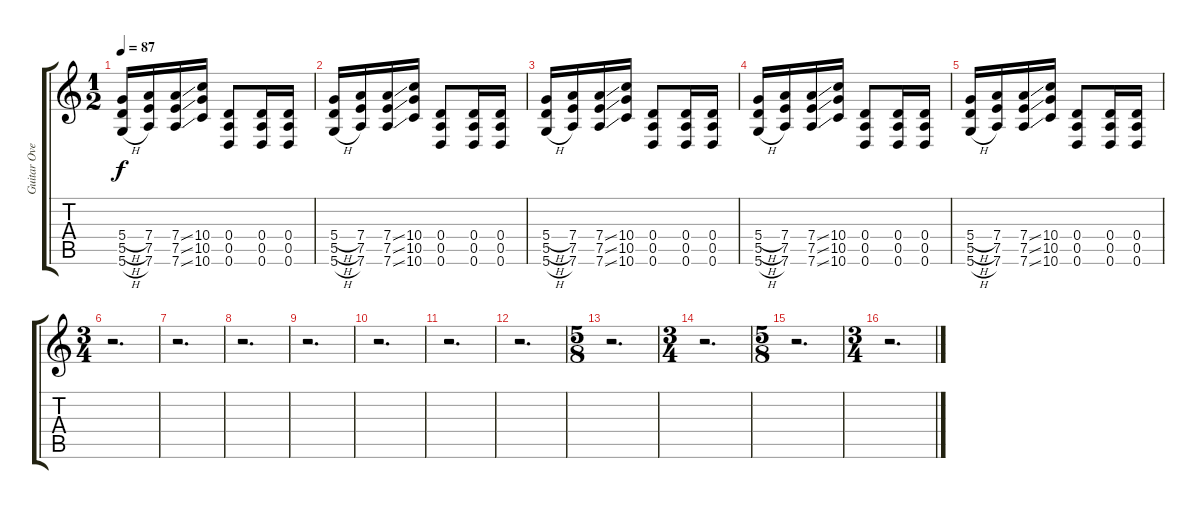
\track ("Guitar Overlay" "Guitar Ove") {instrument overdrivenguitar}
\staff {score tabs}
\tuning (E4 B3 G3 D3 A2 D2) {hide}
\ts (1 2)
\tempo 87
\clef g2
\ks c
(5.4{h} 5.5{h} 5.6{h}).16{dy f instrument overdrivenguitar} (7.4 7.5 7.6).16 (7.4{ss} 7.5{ss} 7.6{ss}).16 (10.4 10.5 10.6).16 (0.4 0.5 0.6).8 (0.4 0.5 0.6).16{instrument electricguitarmuted} (0.4 0.5 0.6).16 |
(5.4{h} 5.5{h} 5.6{h}).16{instrument overdrivenguitar} (7.4 7.5 7.6).16 (7.4{ss} 7.5{ss} 7.6{ss}).16 (10.4 10.5 10.6).16 (0.4 0.5 0.6).8 (0.4 0.5 0.6).16{instrument electricguitarmuted} (0.4 0.5 0.6).16 |
(5.4{h} 5.5{h} 5.6{h}).16{instrument overdrivenguitar} (7.4 7.5 7.6).16 (7.4{ss} 7.5{ss} 7.6{ss}).16 (10.4 10.5 10.6).16 (0.4 0.5 0.6).8 (0.4 0.5 0.6).16{instrument electricguitarmuted} (0.4 0.5 0.6).16 |
(5.4{h} 5.5{h} 5.6{h}).16{instrument overdrivenguitar} (7.4 7.5 7.6).16 (7.4{ss} 7.5{ss} 7.6{ss}).16 (10.4 10.5 10.6).16 (0.4 0.5 0.6).8 (0.4 0.5 0.6).16{instrument electricguitarmuted} (0.4 0.5 0.6).16 |
(5.4{h} 5.5{h} 5.6{h}).16{instrument overdrivenguitar} (7.4 7.5 7.6).16 (7.4{ss} 7.5{ss} 7.6{ss}).16 (10.4 10.5 10.6).16 (0.4 0.5 0.6).8 (0.4 0.5 0.6).16{instrument electricguitarmuted} (0.4 0.5 0.6).16 |
\ts (3 4)
r.2{d} |
r.2{d} |
r.2{d} |
r.2{d} |
r.2{d} |
r.2{d} |
r.2{d} |
\ts (5 8)
r.2{d} |
\ts (3 4)
r.2{d} |
\ts (5 8)
r.2{d} |
\ts (3 4)
r.2{d}
